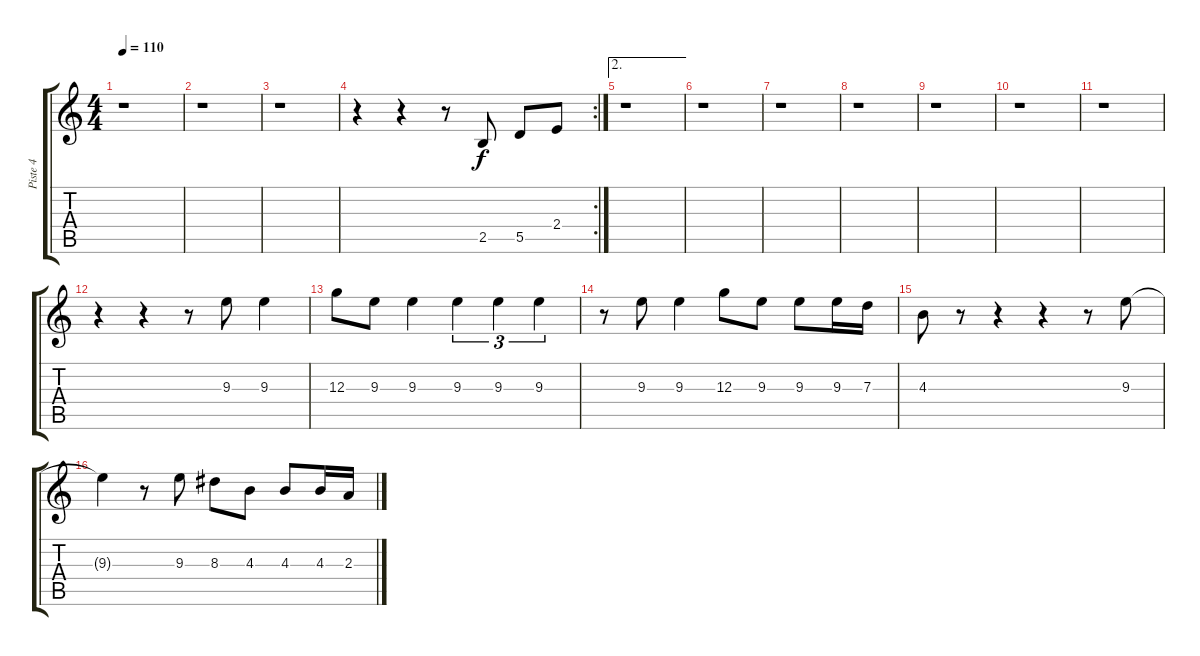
\track ("Piste 4" "Piste 4") {instrument overdrivenguitar}
\staff {score tabs}
\tuning (E4 B3 G3 D3 A2 E2) {hide}
\ts (4 4)
\tempo 110
\clef g2
\ks c
r.1{dy f} |
r.1 |
r.1 |
\rc 2
r.4 r.4 r.8 2.5.8 5.5.8 2.4.8 |
\ae 2
r.1 |
r.1 |
r.1 |
r.1 |
r.1 |
r.1 |
r.1 |
r.4 r.4 r.8 9.3.8 9.3.4 |
12.3.8 9.3.8 9.3.4 9.3.4{tu (3 2)} 9.3.4{tu (3 2)} 9.3.4{tu (3 2)} |
r.8 9.3.8 9.3.4 12.3.8 9.3.8 9.3.8 9.3.16 7.3.16 |
4.3.8 r.8 r.4 r.4 r.8 9.3.8 |
9.3{t}.4 r.8 9.3.8 8.3.8 4.3.8 4.3.8 4.3.16 2.3.16
